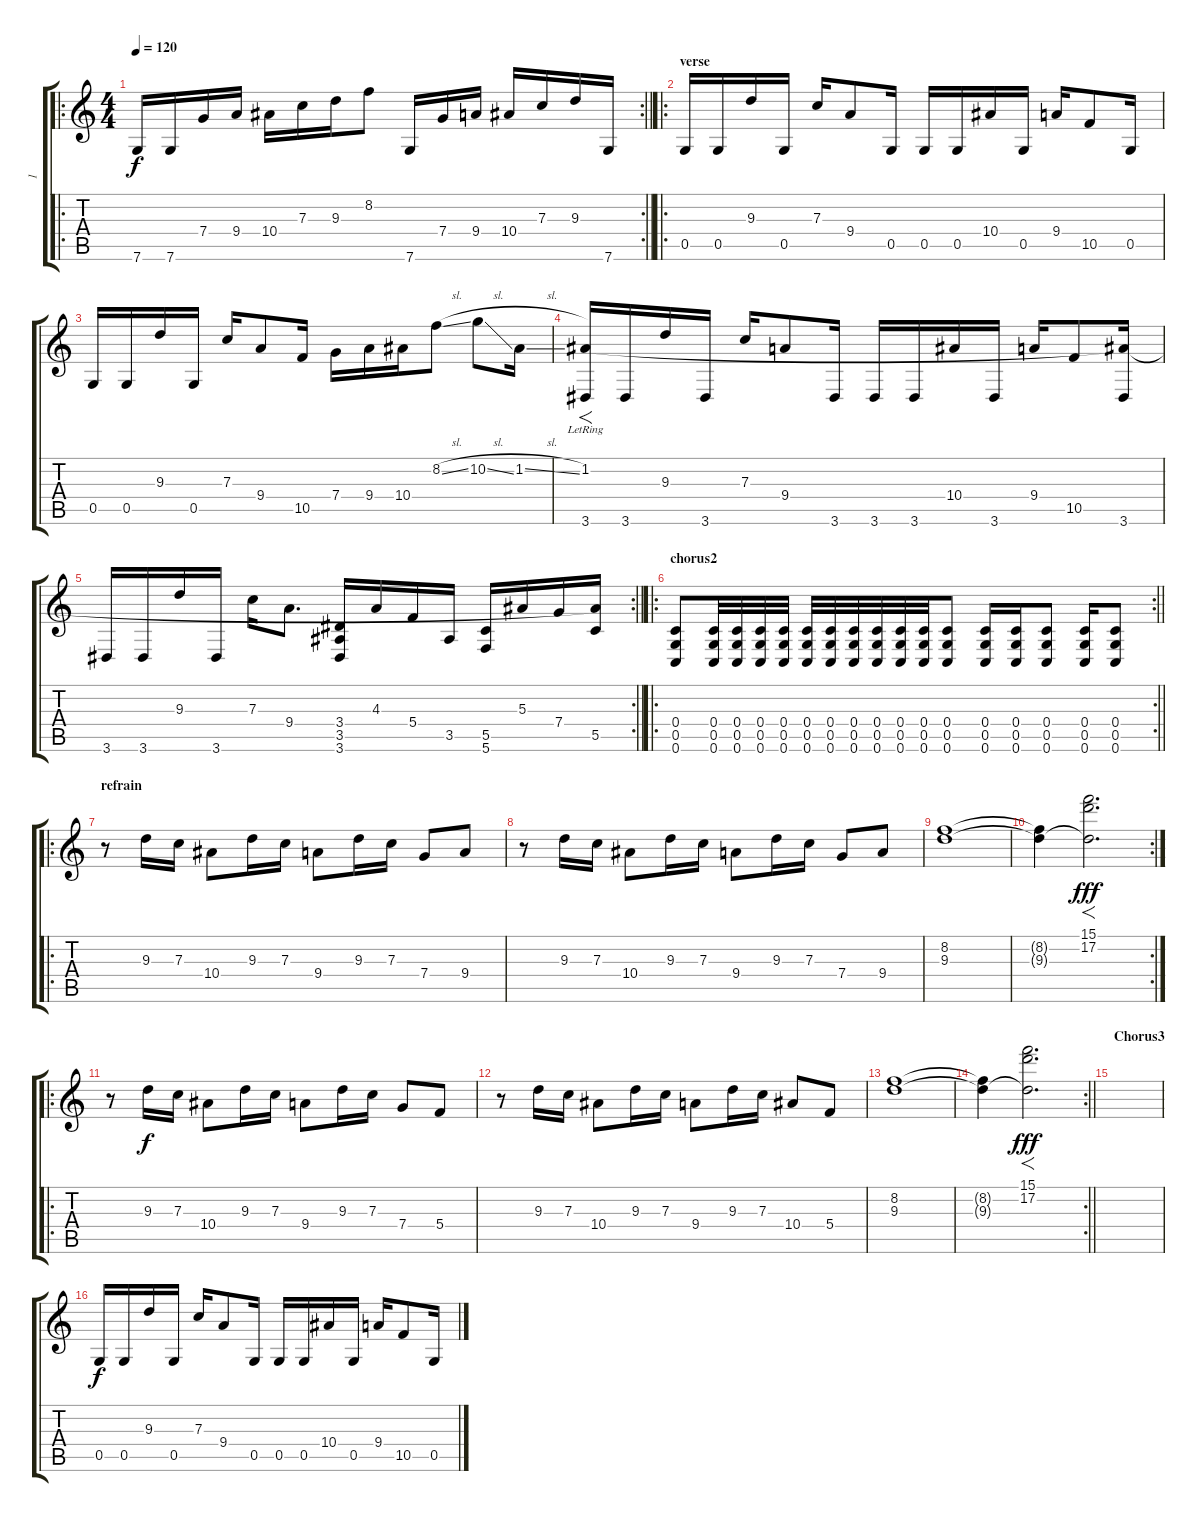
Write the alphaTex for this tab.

\track ("1" "1") {instrument distortionguitar}
\staff {score tabs}
\tuning (D4 A3 F3 C3 G2 C2) {hide}
\ro
\rc 2
\ts (4 4)
\tempo 120
\clef g2
\barLineRight lightlight
\ks c
7.6.16{dy f} 7.6.16 7.4.16 9.4.16 10.4.16 7.3.16 9.3.16 8.2.8 7.6.16 7.4.16 9.4.16 10.4.16 7.3.16 9.3.16 7.6.16 |
\ro
\section ("" "verse")
0.5.16 0.5.16 9.3.16 0.5.16 7.3.16 9.4.8 0.5.16 0.5.16 0.5.16 10.4.16 0.5.16 9.4.16 10.5.8 0.5.16 |
0.5.16 0.5.16 9.3.16 0.5.16 7.3.16 9.4.8 10.5.16 7.4.16 9.4.16 10.4.16 8.2{sl}.8 10.2{sl}.8 1.2{sl}.16 |
(1.2{lr} 3.6).16{f} 3.6.16 9.3.16 3.6.16 7.3.16 9.4.8 3.6.16 3.6.16 3.6.16 10.4.16 3.6.16 9.4.16 10.5.8 (1.2{t} 3.6).16 |
\rc 2
\barLineRight lightlight
3.6.16 3.6.16 9.3.16 3.6.16 7.3.16 9.4.8{d} (3.4 3.5 3.6).16 4.3.16 5.4.16 3.5.16 (5.5 5.6).16 5.3.16 7.4.16 (1.2{t} 5.5).16 |
\ro
\rc 2
\section ("" "chorus2")
\barLineRight lightlight
(0.4 0.5 0.6).8 (0.4 0.5 0.6).32 (0.4 0.5 0.6).32 (0.4 0.5 0.6).32 (0.4 0.5 0.6).32 (0.4 0.5 0.6).32 (0.4 0.5 0.6).32 (0.4 0.5 0.6).32 (0.4 0.5 0.6).32 (0.4 0.5 0.6).32 (0.4 0.5 0.6).32 (0.4 0.5 0.6).8 (0.4 0.5 0.6).16 (0.4 0.5 0.6).16 (0.4 0.5 0.6).8 (0.4 0.5 0.6).16 (0.4 0.5 0.6).8 |
\ro
\section ("" "refrain")
r.8 9.3.16 7.3.16 10.4.8 9.3.16 7.3.16 9.4.8 9.3.16 7.3.16 7.4.8 9.4.8 |
r.8 9.3.16 7.3.16 10.4.8 9.3.16 7.3.16 9.4.8 9.3.16 7.3.16 7.4.8 9.4.8 |
(8.2 9.3).1 |
\rc 2
(8.2{t} 9.3{t}).4 (15.1 17.2 9.3{t}).2{f d dy fff} |
\ro
r.8 9.3.16{dy f} 7.3.16 10.4.8 9.3.16 7.3.16 9.4.8 9.3.16 7.3.16 7.4.8 5.4.8 |
r.8 9.3.16 7.3.16 10.4.8 9.3.16 7.3.16 9.4.8 9.3.16 7.3.16 10.4.8 5.4.8 |
(8.2 9.3).1 |
\rc 2
\barLineRight lightlight
(8.2{t} 9.3{t}).4 (15.1 17.2 9.3{t}).2{f d dy fff} |
\section ("" "Chorus3")
|
0.5.16{dy f} 0.5.16 9.3.16 0.5.16 7.3.16 9.4.8 0.5.16 0.5.16 0.5.16 10.4.16 0.5.16 9.4.16 10.5.8 0.5.16
